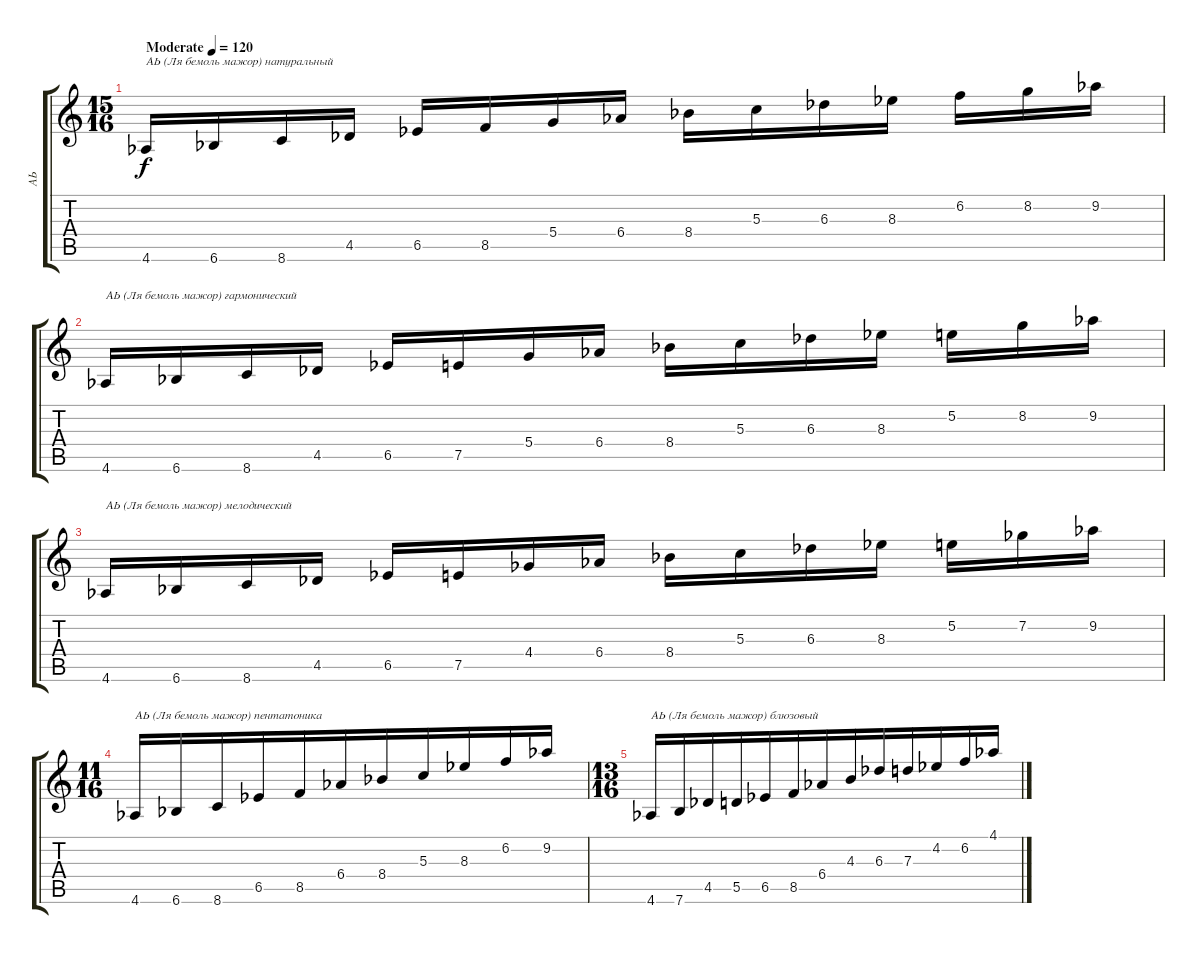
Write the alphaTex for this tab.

\track ("AЬ" "AЬ") {instrument acousticguitarsteel}
\staff {score tabs}
\tuning (E4 B3 G3 D3 A2 E2) {hide}
\ts (15 16)
\tempo (120 "Moderate")
\clef g2
\ks c
4.6{acc b}.16{txt "AЬ (Ля бемоль мажор) натуральный" dy f instrument acousticguitarsteel} 6.6{acc b}.16 8.6.16 4.5{acc b}.16 6.5{acc b}.16 8.5.16 5.4.16 6.4{acc b}.16 8.4{acc b}.16 5.3.16 6.3{acc b}.16 8.3{acc b}.16 6.2.16 8.2.16 9.2{acc b}.16 |
4.6{acc b}.16{txt "AЬ (Ля бемоль мажор) гармонический"} 6.6{acc b}.16 8.6.16 4.5{acc b}.16 6.5{acc b}.16 7.5.16 5.4.16 6.4{acc b}.16 8.4{acc b}.16 5.3.16 6.3{acc b}.16 8.3{acc b}.16 5.2.16 8.2.16 9.2{acc b}.16 |
4.6{acc b}.16{txt "AЬ (Ля бемоль мажор) мелодический"} 6.6{acc b}.16 8.6.16 4.5{acc b}.16 6.5{acc b}.16 7.5.16 4.4{acc b}.16 6.4{acc b}.16 8.4{acc b}.16 5.3.16 6.3{acc b}.16 8.3{acc b}.16 5.2.16 7.2{acc b}.16 9.2{acc b}.16 |
\ts (11 16)
4.6{acc b}.16{txt "AЬ (Ля бемоль мажор) пентатоника" beam merge} 6.6{acc b}.16{beam merge} 8.6.16{beam merge} 6.5{acc b}.16{beam merge} 8.5.16 6.4{acc b}.16{beam merge} 8.4{acc b}.16{beam merge} 5.3.16{beam merge} 8.3{acc b}.16{beam merge} 6.2.16{beam merge} 9.2{acc b}.16 |
\ts (13 16)
4.6{acc b}.16{txt "AЬ (Ля бемоль мажор) блюзовый" beam merge} 7.6.16{beam merge} 4.5{acc b}.16{beam merge} 5.5.16{beam merge} 6.5{acc b}.16{beam merge} 8.5.16 6.4{acc b}.16{beam merge} 4.3.16{beam merge} 6.3{acc b}.16{beam merge} 7.3.16{beam merge} 4.2{acc b}.16{beam merge} 6.2.16{beam merge} 4.1{acc b}.16
